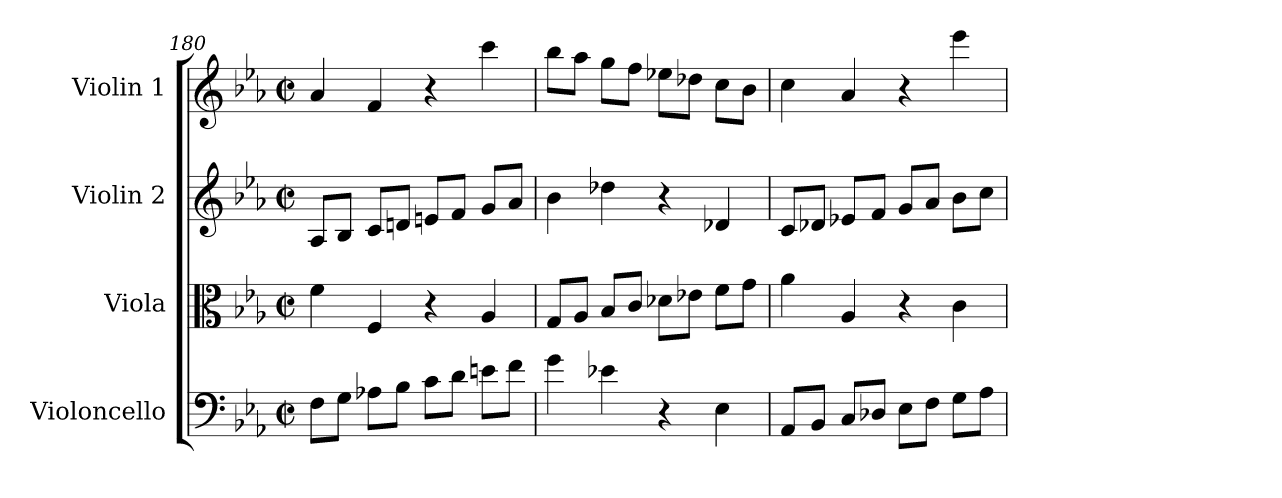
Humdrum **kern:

**kern	**kern	**kern	**kern
*part4	*part3	*part2	*part1
*staff4	*staff3	*staff2	*staff1
*I"Violoncello	*I"Viola	*I"Violin 2	*I"Violin 1
*I'Vc	*I'Vla	*I'Vln	*I'Vln
*clefF4	*clefC3	*clefG2	*clefG2
*k[b-e-a-]	*k[b-e-a-]	*k[b-e-a-]	*k[b-e-a-]
*M2/2	*M2/2	*M2/2	*M2/2
*met(c|)	*met(c|)	*met(c|)	*met(c|)
=180	=180	=180	=180
8F\L	4f\	8A-/L	4a-/
8G\J	.	8B-/J	.
8A-X\L	4F/	8c/L	4f/
8B-\J	.	8dn/J	.
8c\L	4r	8en/L	4r
8d\J	.	8f/J	.
8en\L	4A-/	8g/L	4ccc\
8f\J	.	8a-/J	.
!!LO:PB:g=z
=181	=181	=181	=181
4g\	8G/L	4b-\	8bb-\L
.	8A-/J	.	8aa-\J
4e-X\	8B-/L	4dd-X\	8gg\L
.	8c/J	.	8ff\J
4r	8d-X\L	4r	8ee-X\L
.	8e-X\J	.	8dd-X\J
4E-\	8f\L	4d-X/	8cc\L
.	8g\J	.	8b-\J
=182	=182	=182	=182
8AA-/L	4a-\	8c/L	4cc\
8BB-/J	.	8d-X/J	.
8C/L	4A-/	8e-X/L	4a-/
8D-X/J	.	8f/J	.
8E-\L	4r	8g/L	4r
8F\J	.	8a-/J	.
8G\L	4c\	8b-\L	4eee-\
8A-\J	.	8cc\J	.
=	=	=	=
*-	*-	*-	*-
